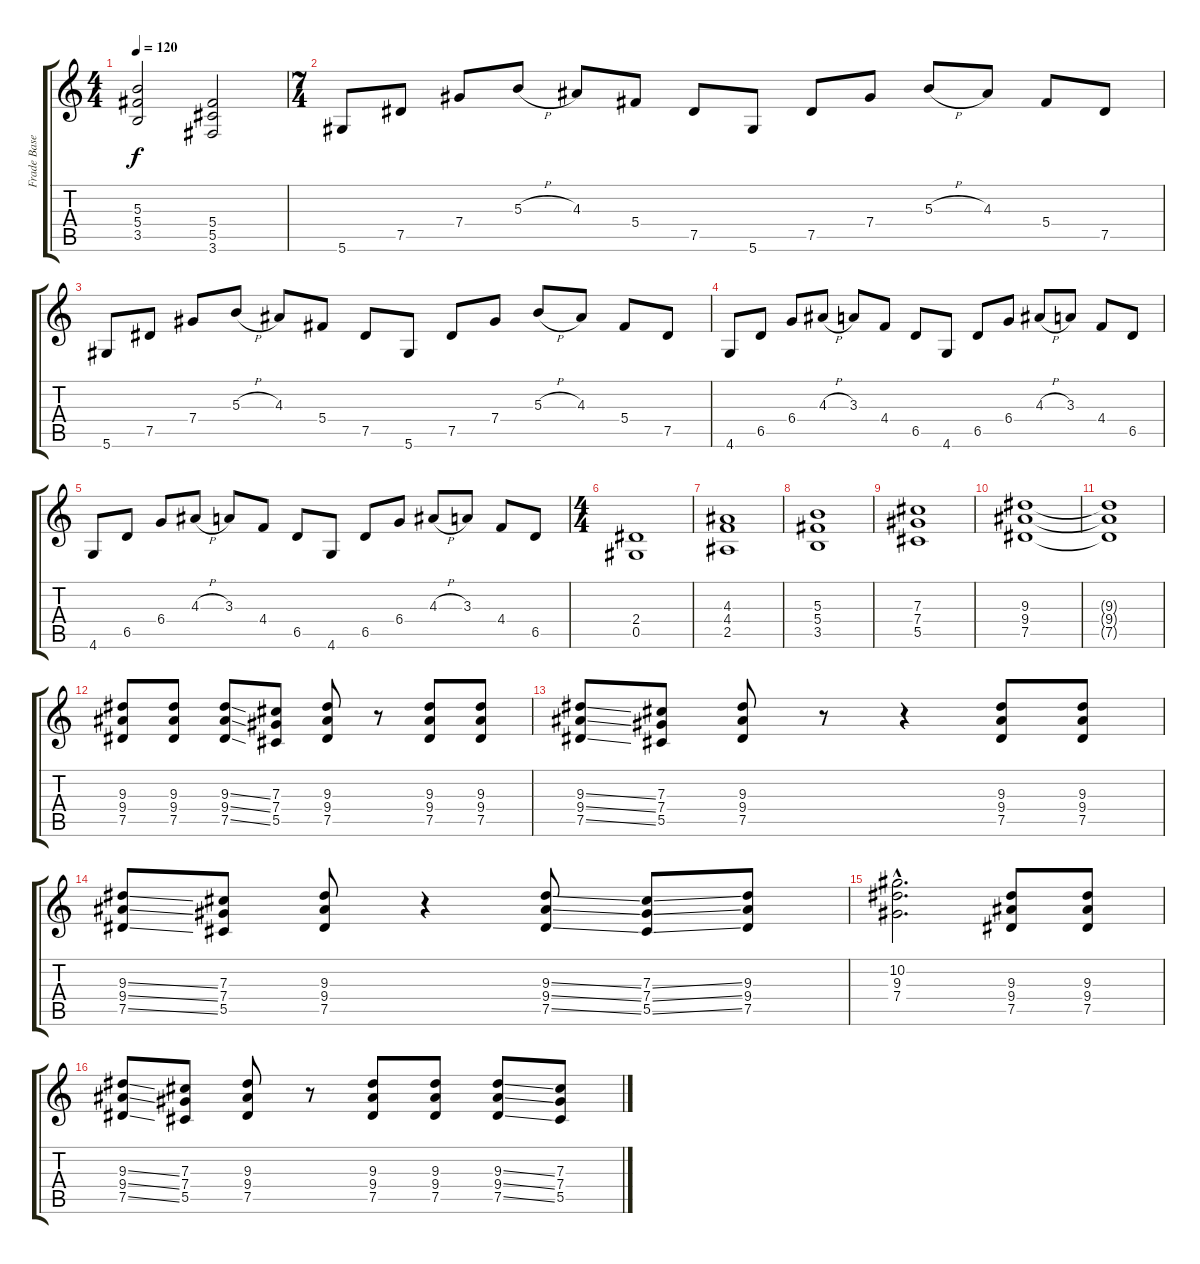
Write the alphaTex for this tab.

\track ("Frade Base" "Frade Base") {instrument distortionguitar}
\staff {score tabs}
\tuning (Eb4 Bb3 Gb3 Db3 Ab2 Eb2) {hide}
\ts (4 4)
\tempo 120
\clef g2
\ks c
(5.3 5.4 3.5).2{dy f} (5.4 5.5 3.6).2 |
\ts (7 4)
5.6.8 7.5.8 7.4.8 5.3{h}.8 4.3.8 5.4.8 7.5.8 5.6.8 7.5.8 7.4.8 5.3{h}.8 4.3.8 5.4.8 7.5.8 |
5.6.8 7.5.8 7.4.8 5.3{h}.8 4.3.8 5.4.8 7.5.8 5.6.8 7.5.8 7.4.8 5.3{h}.8 4.3.8 5.4.8 7.5.8 |
4.6.8 6.5.8 6.4.8 4.3{h}.8 3.3.8 4.4.8 6.5.8 4.6.8 6.5.8 6.4.8 4.3{h}.8 3.3.8 4.4.8 6.5.8 |
4.6.8 6.5.8 6.4.8 4.3{h}.8 3.3.8 4.4.8 6.5.8 4.6.8 6.5.8 6.4.8 4.3{h}.8 3.3.8 4.4.8 6.5.8 |
\ts (4 4)
(2.4 0.5).1 |
(4.3 4.4 2.5).1 |
(5.3 5.4 3.5).1 |
(7.3 7.4 5.5).1 |
(9.3 9.4 7.5).1 |
(9.3{t} 9.4{t} 7.5{t}).1 |
(9.3 9.4 7.5).8 (9.3 9.4 7.5).8 (9.3{ss} 9.4{ss} 7.5{ss}).8 (7.3 7.4 5.5).8 (9.3 9.4 7.5).8 r.8 (9.3 9.4 7.5).8 (9.3 9.4 7.5).8 |
(9.3{ss} 9.4{ss} 7.5{ss}).8 (7.3 7.4 5.5).8 (9.3 9.4 7.5).8 r.8 r.4 (9.3 9.4 7.5).8 (9.3 9.4 7.5).8 |
(9.3{ss} 9.4{ss} 7.5{ss}).8 (7.3 7.4 5.5).8 (9.3 9.4 7.5).8 r.4 (9.3{ss} 9.4{ss} 7.5{ss}).8 (7.3{ss} 7.4{ss} 5.5{ss}).8 (9.3 9.4 7.5).8 |
(10.2{hac} 9.3{hac} 7.4{hac}).2{d} (9.3 9.4 7.5).8 (9.3 9.4 7.5).8 |
(9.3{ss} 9.4{ss} 7.5{ss}).8 (7.3 7.4 5.5).8 (9.3 9.4 7.5).8 r.8 (9.3 9.4 7.5).8 (9.3 9.4 7.5).8 (9.3{ss} 9.4{ss} 7.5{ss}).8 (7.3 7.4 5.5).8
